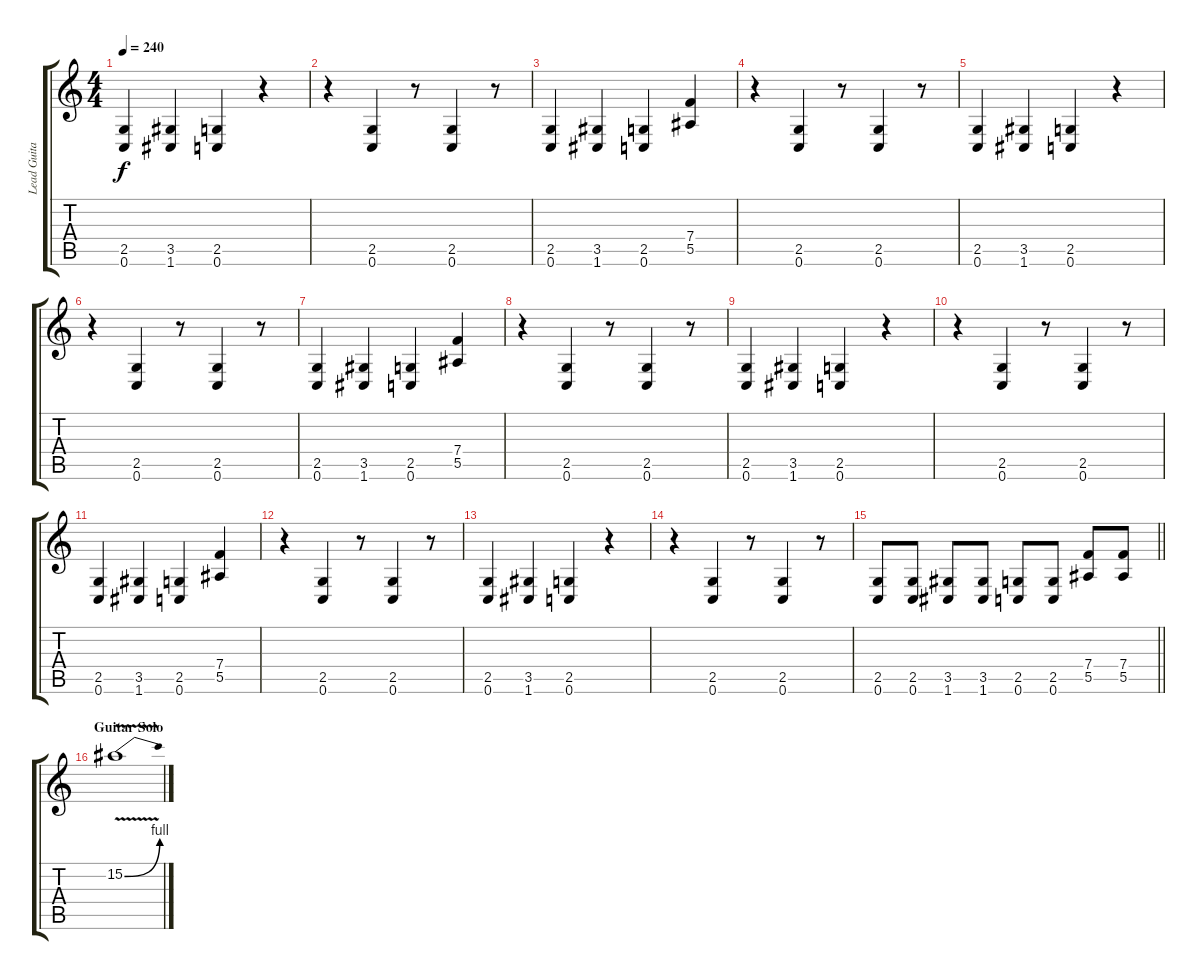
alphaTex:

\track ("Lead Guitar" "Lead Guita") {instrument overdrivenguitar}
\staff {score tabs}
\tuning (C4 G3 Eb3 Bb2 F2 C2) {hide}
\ts (4 4)
\tempo 240
\clef g2
\ks c
(2.5 0.6).4{dy f} (3.5 1.6).4 (2.5 0.6).4 r.4 |
r.4 (2.5 0.6).4 r.8 (2.5 0.6).4 r.8 |
(2.5 0.6).4 (3.5 1.6).4 (2.5 0.6).4 (7.4 5.5).4 |
r.4 (2.5 0.6).4 r.8 (2.5 0.6).4 r.8 |
(2.5 0.6).4 (3.5 1.6).4 (2.5 0.6).4 r.4 |
r.4 (2.5 0.6).4 r.8 (2.5 0.6).4 r.8 |
(2.5 0.6).4 (3.5 1.6).4 (2.5 0.6).4 (7.4 5.5).4 |
r.4 (2.5 0.6).4 r.8 (2.5 0.6).4 r.8 |
(2.5 0.6).4 (3.5 1.6).4 (2.5 0.6).4 r.4 |
r.4 (2.5 0.6).4 r.8 (2.5 0.6).4 r.8 |
(2.5 0.6).4 (3.5 1.6).4 (2.5 0.6).4 (7.4 5.5).4 |
r.4 (2.5 0.6).4 r.8 (2.5 0.6).4 r.8 |
(2.5 0.6).4 (3.5 1.6).4 (2.5 0.6).4 r.4 |
r.4 (2.5 0.6).4 r.8 (2.5 0.6).4 r.8 |
\barLineRight lightlight
(2.5 0.6).8 (2.5 0.6).8 (3.5 1.6).8 (3.5 1.6).8 (2.5 0.6).8 (2.5 0.6).8 (7.4 5.5).8 (7.4 5.5).8 |
\section ("" "Guitar Solo")
15.2{be (bend 0 0 60 4) v}.1
